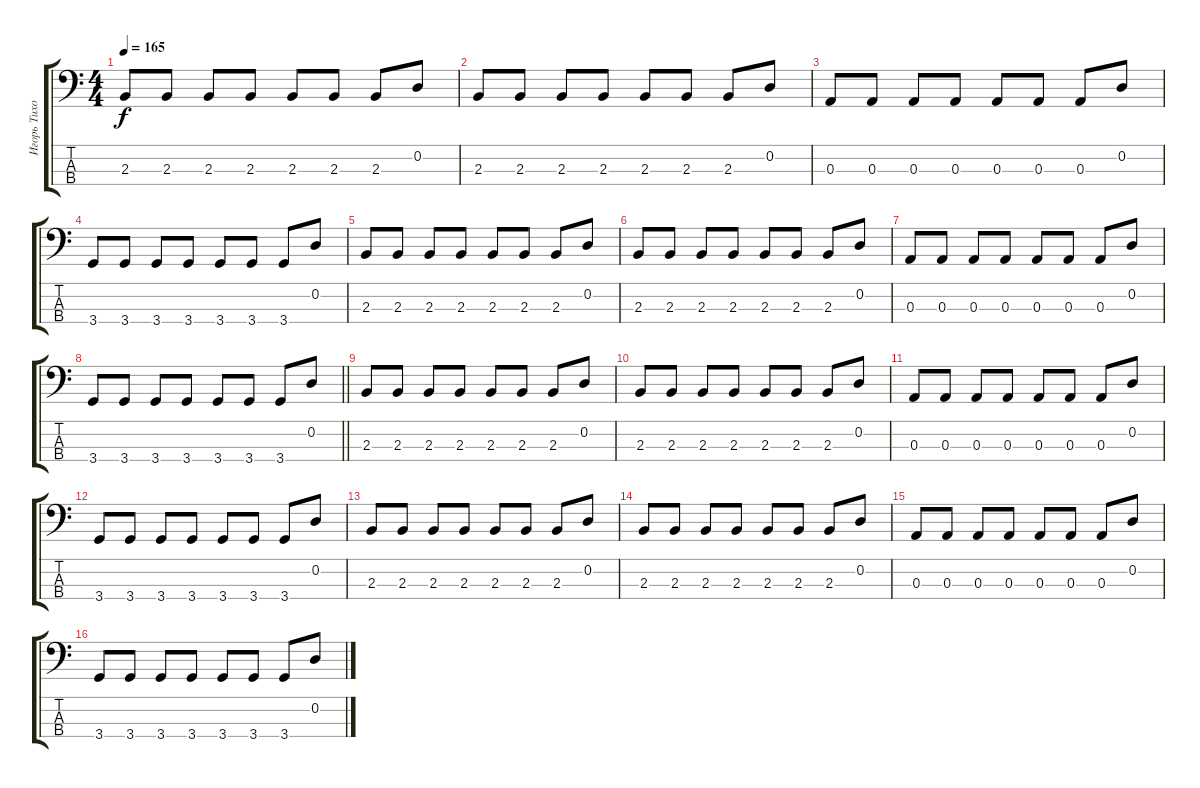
\track ("Игорь Тихомиров" "Игорь Тихо") {instrument electricbassfinger}
\staff {score tabs}
\tuning (G2 D2 A1 E1) {hide}
\ts (4 4)
\tempo 165
\clef f4
\ks c
2.3.8{dy f} 2.3.8 2.3.8 2.3.8 2.3.8 2.3.8 2.3.8 0.2.8 |
2.3.8 2.3.8 2.3.8 2.3.8 2.3.8 2.3.8 2.3.8 0.2.8 |
0.3.8 0.3.8 0.3.8 0.3.8 0.3.8 0.3.8 0.3.8 0.2.8 |
3.4.8 3.4.8 3.4.8 3.4.8 3.4.8 3.4.8 3.4.8 0.2.8 |
2.3.8 2.3.8 2.3.8 2.3.8 2.3.8 2.3.8 2.3.8 0.2.8 |
2.3.8 2.3.8 2.3.8 2.3.8 2.3.8 2.3.8 2.3.8 0.2.8 |
0.3.8 0.3.8 0.3.8 0.3.8 0.3.8 0.3.8 0.3.8 0.2.8 |
\barLineRight lightlight
3.4.8 3.4.8 3.4.8 3.4.8 3.4.8 3.4.8 3.4.8 0.2.8 |
2.3.8 2.3.8 2.3.8 2.3.8{volume 12} 2.3.8{volume 12} 2.3.8{volume 12} 2.3.8{volume 12} 0.2.8{volume 12} |
2.3.8{volume 12} 2.3.8{volume 12} 2.3.8{volume 11} 2.3.8{volume 11} 2.3.8 2.3.8{volume 11} 2.3.8{volume 11} 0.2.8{volume 11} |
0.3.8 0.3.8{volume 10} 0.3.8 0.3.8{volume 10} 0.3.8{volume 10} 0.3.8{volume 10} 0.3.8{volume 10} 0.2.8{volume 10} |
3.4.8{volume 10} 3.4.8{volume 10} 3.4.8{volume 10} 3.4.8{volume 9} 3.4.8{volume 9} 3.4.8{volume 9} 3.4.8 0.2.8{volume 9} |
2.3.8 2.3.8{volume 8} 2.3.8{volume 8} 2.3.8{volume 8} 2.3.8{volume 8} 2.3.8{volume 8} 2.3.8{volume 8} 0.2.8{volume 8} |
2.3.8{volume 8} 2.3.8{volume 8} 2.3.8{volume 7} 2.3.8{volume 7} 2.3.8{volume 7} 2.3.8{volume 7} 2.3.8 0.2.8{volume 6} |
0.3.8{volume 6} 0.3.8{volume 5} 0.3.8{volume 4} 0.3.8{volume 4} 0.3.8{volume 3} 0.3.8{volume 2} 0.3.8{volume 2} 0.2.8{volume 1} |
3.4.8{volume 0} 3.4.8{volume 0} 3.4.8{volume 0} 3.4.8{volume 0} 3.4.8{volume 0} 3.4.8{volume 0} 3.4.8 0.2.8
